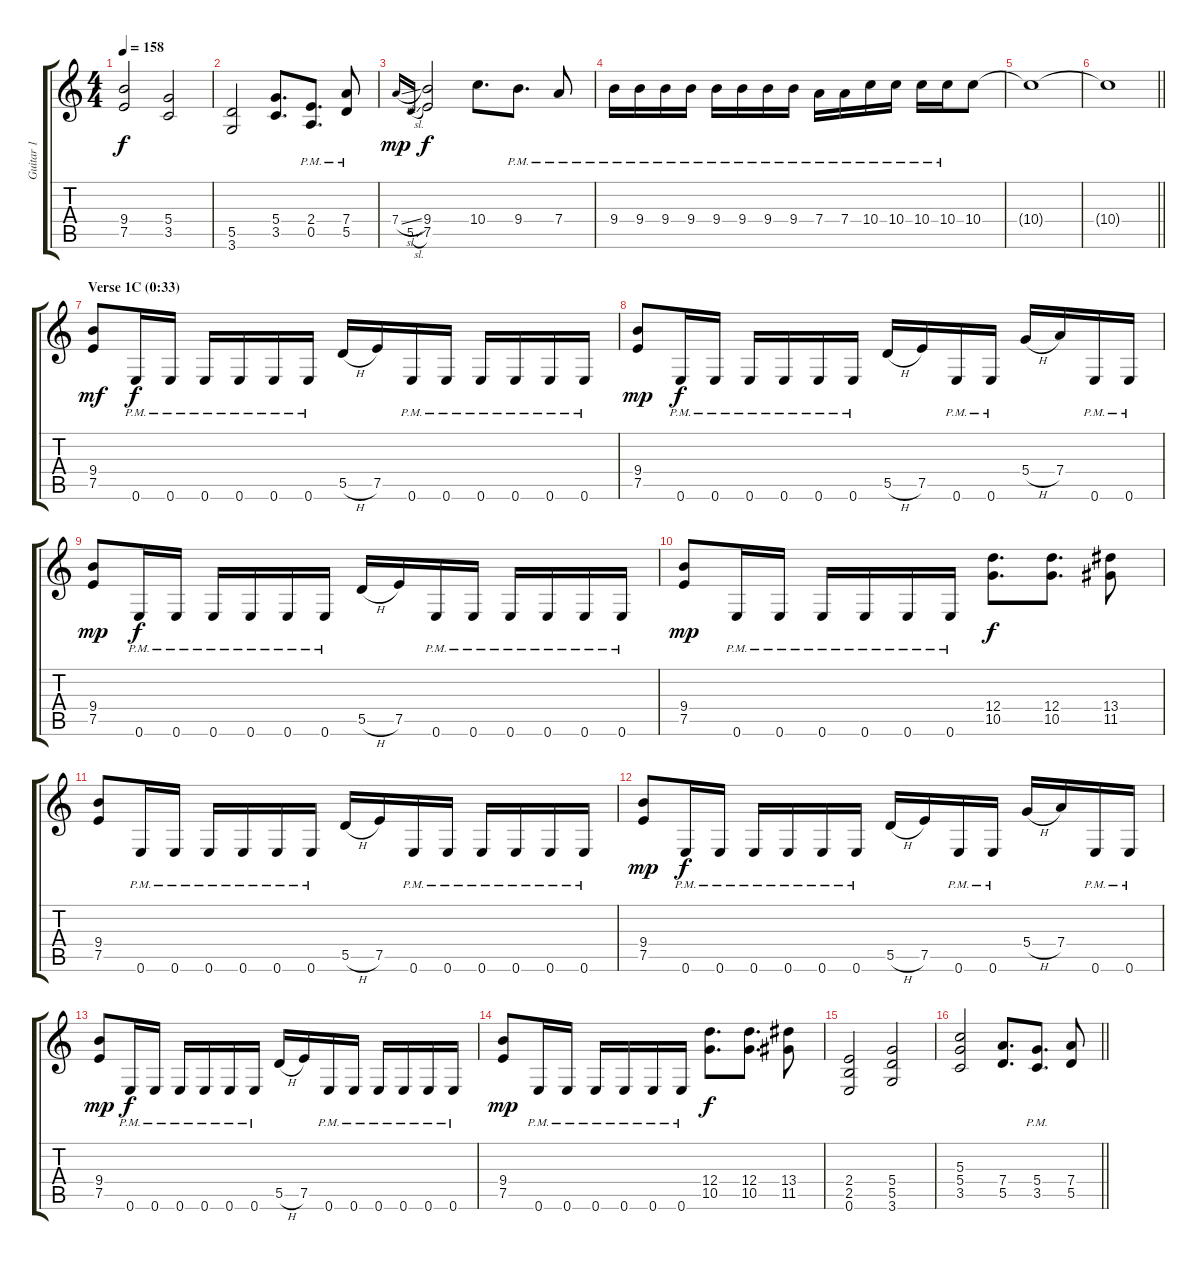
\track ("Guitar 1" "Guitar 1") {instrument distortionguitar}
\staff {score tabs}
\tuning (E4 B3 G3 D3 A2 E2) {hide}
\ts (4 4)
\tempo 158
\clef g2
\ks c
(9.4 7.5).2{dy f} (5.4 3.5).2 |
(5.5 3.6).2 (5.4 3.5).8{d} (2.4{pm} 0.5{pm}).8{d} (7.4{pm} 5.5{pm}).8 |
7.4{sl}.16{gr onbeat dy mp} 5.5{sl}.16{gr onbeat} (9.4 7.5).2{dy f} 10.4.8{d} 9.4{pm}.8{d} 7.4{pm}.8 |
9.4{pm}.16 9.4{pm}.16 9.4{pm}.16 9.4{pm}.16 9.4{pm}.16 9.4{pm}.16 9.4{pm}.16 9.4{pm}.16 7.4{pm}.16 7.4{pm}.16 10.4{pm}.16 10.4{pm}.16 10.4{pm}.16 10.4{pm}.16 10.4.8 |
10.4{t}.1 |
\barLineRight lightlight
10.4{t}.1 |
\section ("" "Verse 1C (0:33)")
(9.4 7.5).8{dy mf} 0.6{pm}.16{dy f} 0.6{pm}.16 0.6{pm}.16 0.6{pm}.16 0.6{pm}.16 0.6{pm}.16 5.5{h}.16 7.5.16 0.6{pm}.16 0.6{pm}.16 0.6{pm}.16 0.6{pm}.16 0.6{pm}.16 0.6{pm}.16 |
(9.4 7.5).8{dy mp} 0.6{pm}.16{dy f} 0.6{pm}.16 0.6{pm}.16 0.6{pm}.16 0.6{pm}.16 0.6{pm}.16 5.5{h}.16 7.5.16 0.6{pm}.16 0.6{pm}.16 5.4{h}.16 7.4.16 0.6{pm}.16 0.6{pm}.16 |
(9.4 7.5).8{dy mp} 0.6{pm}.16{dy f} 0.6{pm}.16 0.6{pm}.16 0.6{pm}.16 0.6{pm}.16 0.6{pm}.16 5.5{h}.16 7.5.16 0.6{pm}.16 0.6{pm}.16 0.6{pm}.16 0.6{pm}.16 0.6{pm}.16 0.6{pm}.16 |
(9.4 7.5).8{dy mp} 0.6{pm}.16 0.6{pm}.16 0.6{pm}.16 0.6{pm}.16 0.6{pm}.16 0.6{pm}.16 (12.4 10.5).8{d dy f} (12.4 10.5).8{d} (13.4 11.5).8 |
(9.4 7.5).8 0.6{pm}.16 0.6{pm}.16 0.6{pm}.16 0.6{pm}.16 0.6{pm}.16 0.6{pm}.16 5.5{h}.16 7.5.16 0.6{pm}.16 0.6{pm}.16 0.6{pm}.16 0.6{pm}.16 0.6{pm}.16 0.6{pm}.16 |
(9.4 7.5).8{dy mp} 0.6{pm}.16{dy f} 0.6{pm}.16 0.6{pm}.16 0.6{pm}.16 0.6{pm}.16 0.6{pm}.16 5.5{h}.16 7.5.16 0.6{pm}.16 0.6{pm}.16 5.4{h}.16 7.4.16 0.6{pm}.16 0.6{pm}.16 |
(9.4 7.5).8{dy mp} 0.6{pm}.16{dy f} 0.6{pm}.16 0.6{pm}.16 0.6{pm}.16 0.6{pm}.16 0.6{pm}.16 5.5{h}.16 7.5.16 0.6{pm}.16 0.6{pm}.16 0.6{pm}.16 0.6{pm}.16 0.6{pm}.16 0.6{pm}.16 |
(9.4 7.5).8{dy mp} 0.6{pm}.16 0.6{pm}.16 0.6{pm}.16 0.6{pm}.16 0.6{pm}.16 0.6{pm}.16 (12.4 10.5).8{d dy f} (12.4 10.5).8{d} (13.4 11.5).8 |
(2.4 2.5 0.6).2 (5.4 5.5 3.6).2 |
\barLineRight lightlight
(5.3 5.4 3.5).2 (7.4 5.5).8{d} (5.4{pm} 3.5{pm}).8{d} (7.4 5.5).8
